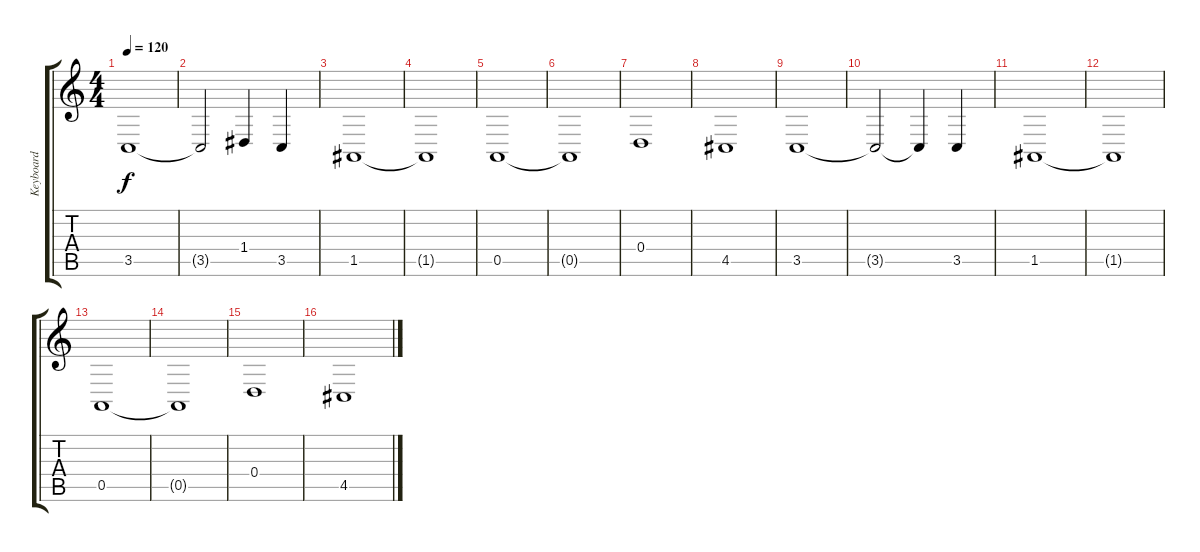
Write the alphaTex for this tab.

\track ("Keyboard" "Keyboard") {instrument pad4choir}
\staff {score tabs}
\tuning (E4 B3 G3 D3 A2 D2) {hide}
\ts (4 4)
\tempo 120
\clef g2
\ks c
3.5.1{dy f} |
3.5{t}.2 1.4.4 3.5.4 |
1.5.1 |
1.5{t}.1 |
0.5.1 |
0.5{t}.1 |
0.4.1 |
4.5.1 |
3.5.1 |
3.5{t}.2 3.5{t}.4 3.5.4 |
1.5.1 |
1.5{t}.1 |
0.5.1 |
0.5{t}.1 |
0.4.1 |
4.5.1
